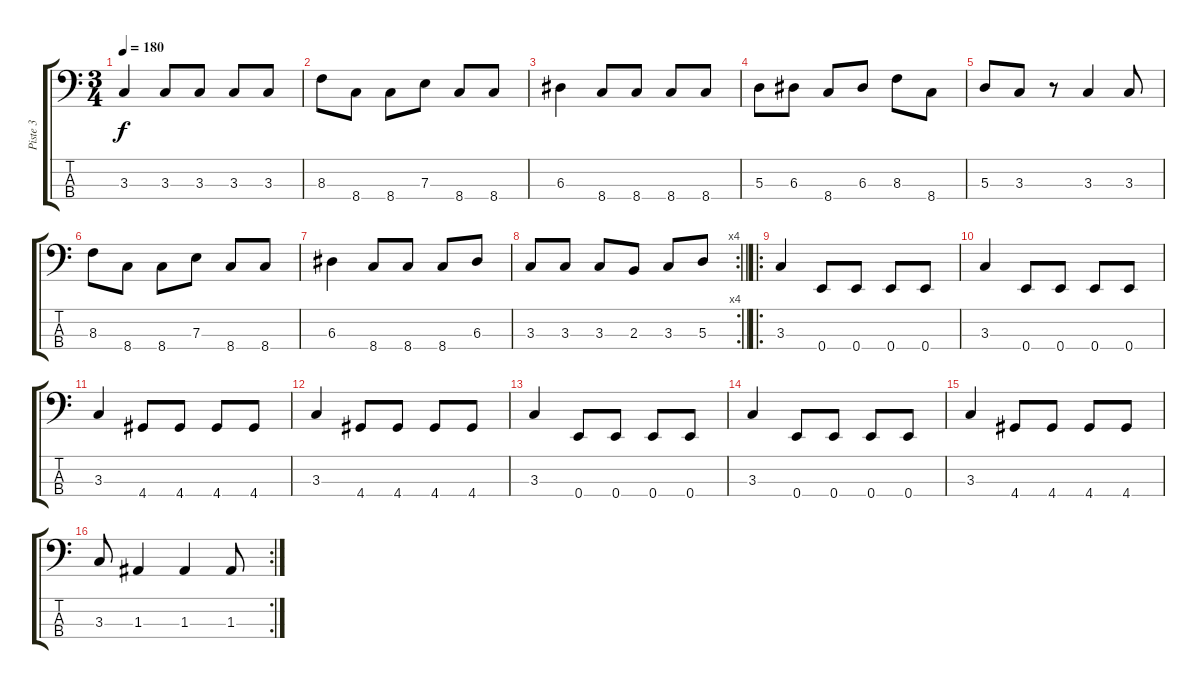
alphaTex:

\track ("Piste 3" "Piste 3") {instrument electricbassfinger}
\staff {score tabs}
\tuning (G2 D2 A1 E1) {hide}
\ts (3 4)
\tempo 180
\clef f4
\ks c
3.3.4{dy f} 3.3.8 3.3.8 3.3.8 3.3.8 |
8.3.8 8.4.8 8.4.8 7.3.8 8.4.8 8.4.8 |
6.3.4 8.4.8 8.4.8 8.4.8 8.4.8 |
5.3.8 6.3.8 8.4.8 6.3.8 8.3.8 8.4.8 |
5.3.8 3.3.8 r.8 3.3.4 3.3.8 |
8.3.8 8.4.8 8.4.8 7.3.8 8.4.8 8.4.8 |
6.3.4 8.4.8 8.4.8 8.4.8 6.3.8 |
\rc 4
\barLineRight lightlight
3.3.8 3.3.8 3.3.8 2.3.8 3.3.8 5.3.8 |
\ro
\section ("" "")
3.3.4 0.4.8 0.4.8 0.4.8 0.4.8 |
3.3.4 0.4.8 0.4.8 0.4.8 0.4.8 |
3.3.4 4.4.8 4.4.8 4.4.8 4.4.8 |
3.3.4 4.4.8 4.4.8 4.4.8 4.4.8 |
3.3.4 0.4.8 0.4.8 0.4.8 0.4.8 |
3.3.4 0.4.8 0.4.8 0.4.8 0.4.8 |
3.3.4 4.4.8 4.4.8 4.4.8 4.4.8 |
\rc 2
3.3.8 1.3.4 1.3.4 1.3.8
